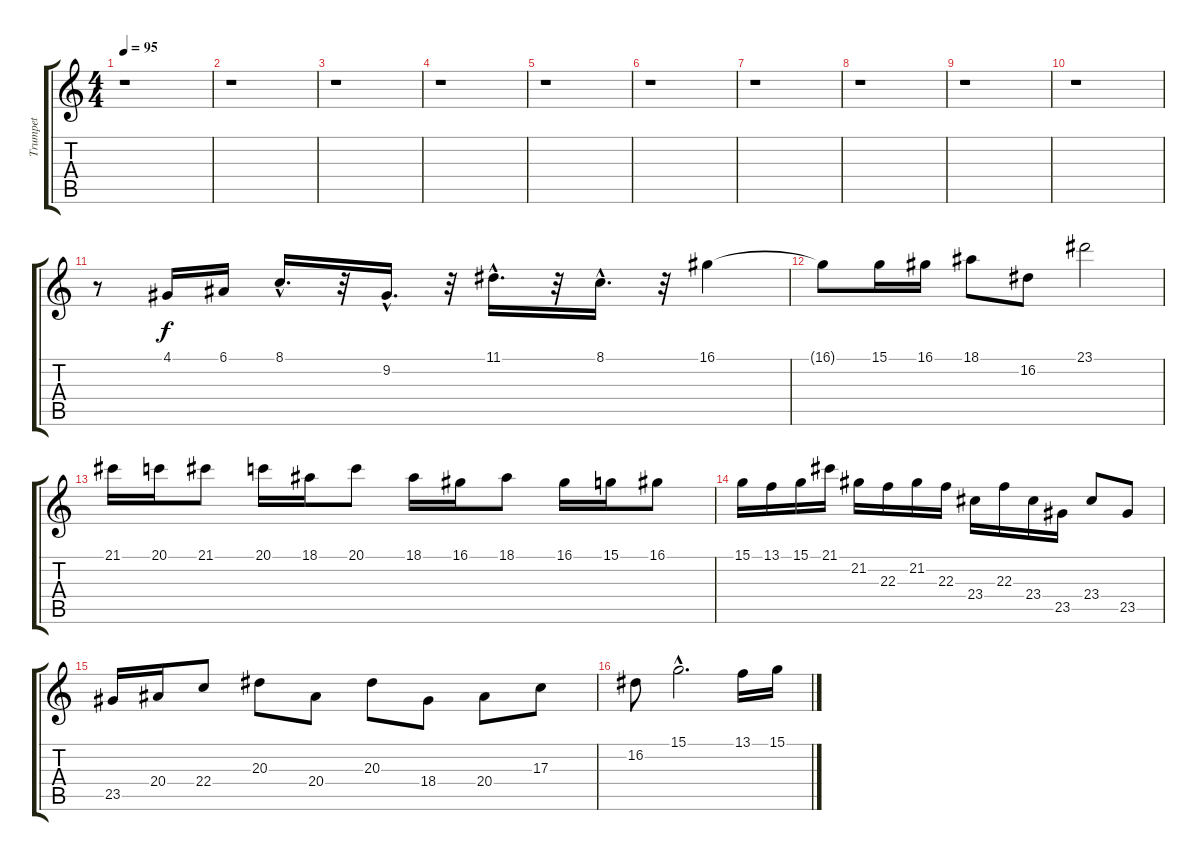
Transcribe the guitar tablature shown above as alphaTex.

\track ("Trumpet" "Trumpet") {instrument trumpet}
\staff {score tabs}
\tuning (E4 B3 G3 D3 A2 E2) {hide}
\ts (4 4)
\tempo 95
\clef g2
\ks c
r.1{dy f} |
r.1 |
r.1 |
r.1 |
r.1 |
r.1 |
r.1 |
r.1 |
r.1 |
r.1 |
r.8 4.1.16{volume 16} 6.1.16 8.1{hac}.16{d} r.32 9.2{hac}.16{d} r.32 11.1{hac}.16{d} r.32 8.1{hac}.16{d} r.32 16.1.4 |
16.1{t}.8 15.1.16 16.1.16 18.1.8 16.2.8 23.1.2 |
21.1.16 20.1.16 21.1.8 20.1.16 18.1.16 20.1.8 18.1.16 16.1.16 18.1.8 16.1.16 15.1.16 16.1.8 |
15.1.16 13.1.16 15.1.16 21.1.16 21.2.16 22.3.16 21.2.16 22.3.16 23.4.16 22.3.16 23.4.16 23.5.16 23.4.8 23.5.8 |
23.5.16 20.4.16 22.4.8 20.3.8 20.4.8 20.3.8 18.4.8 20.4.8 17.3.8 |
16.2.8 15.1{hac}.2{d} 13.1.16 15.1.16
